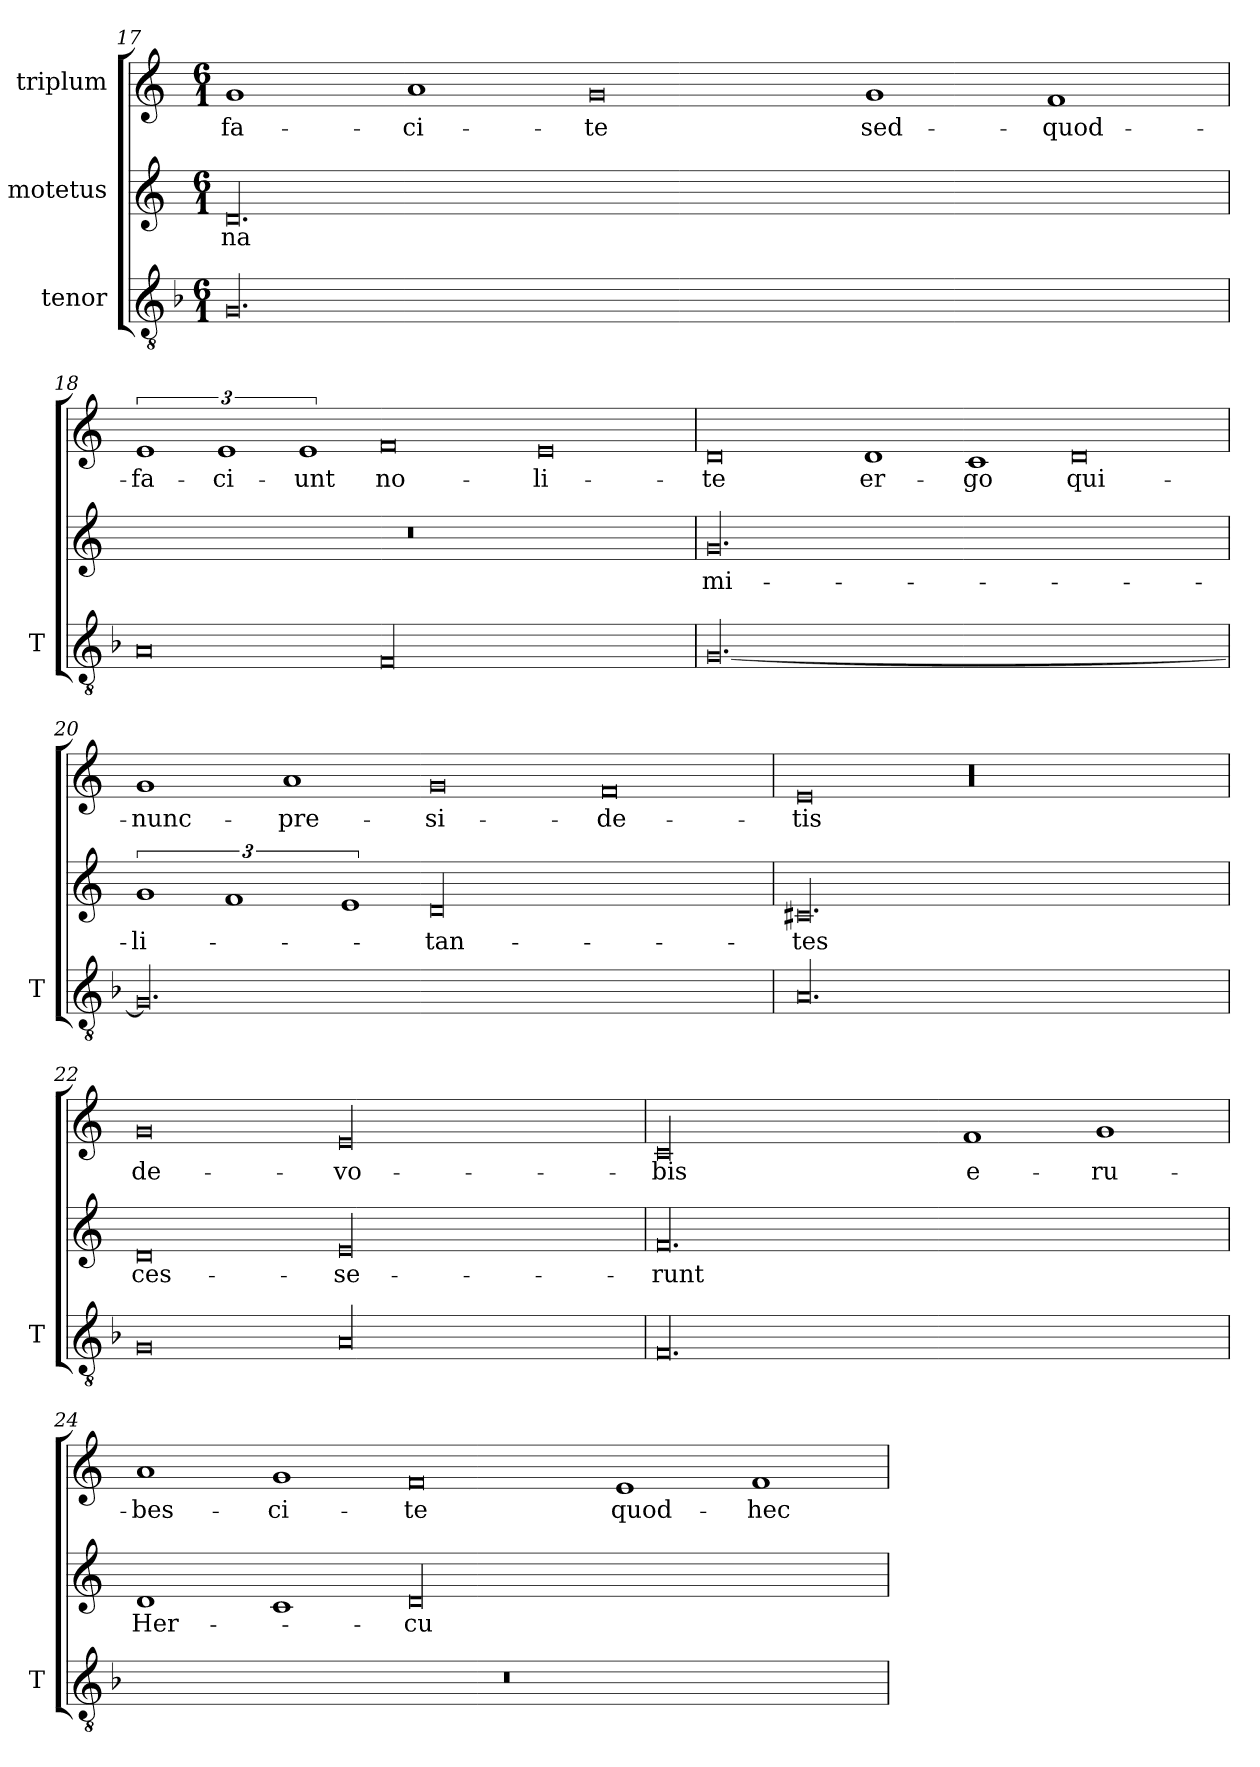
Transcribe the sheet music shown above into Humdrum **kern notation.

**kern	**kern	**text	**kern	**text
*part3	*part2	*part2	*part1	*part1
*staff3	*staff2	*staff2	*staff1	*staff1
*I"tenor	*I"motetus	*	*I"triplum	*
*I'T	*	*	*	*
*clefGv2	*clefG2	*	*clefG2	*
*k[b-]	*k[]	*	*k[]	*
*F:	*C:	*	*C:	*
*M6/1	*M6/1	*	*M6/1	*
=17	=17	=17	=17	=17
00.G/	00.d/	-na	1g/	fa-
.	.	.	1a/	-ci-
.	.	.	0g/	-te
.	.	.	1g/	sed-
.	.	.	1f/	quod-
=18	=18	=18	=18	=18
0A/	00.r	.	3%2e/	fa-
.	.	.	3%2e/	-ci-
.	.	.	3%2e/	-unt
00F/	.	.	0f/	no-
.	.	.	0e/	-li-
!!LO:LB:g=z
=19	=19	=19	=19	=19
[00.G/	00.g/	mi-	0d/	-te
.	.	.	1d/	er-
.	.	.	1c/	-go
.	.	.	0d/	qui-
=20	=20	=20	=20	=20
00.G/]	3%2g/	-li-	1g/	nunc-
.	3%2f/	.	.	.
.	.	.	1a/	pre-
.	3%2e/	.	.	.
.	00d/	-tan-	0g/	-si-
.	.	.	0f/	-de-
=21	=21	=21	=21	=21
00.A/	00.c#X/	-tes	0e/	-tis
.	.	.	00r	.
=22	=22	=22	=22	=22
0G/	0d/	ces-	0g/	de-
00A/	00e/	-se-	00e/	vo-
=23	=23	=23	=23	=23
00.F/	00.f/	-runt	00c/	-bis
.	.	.	1f/	e-
.	.	.	1g/	-ru-
!!LO:LB:g=z
=24	=24	=24	=24	=24
00.r	1d/	Her-	1a/	-bes-
.	1c/	.	1g/	-ci-
.	00d/	-cu-	0f/	-te
.	.	.	1e/	quod-
.	.	.	1f/	hec-
=	=	=	=	=
*-	*-	*-	*-	*-
